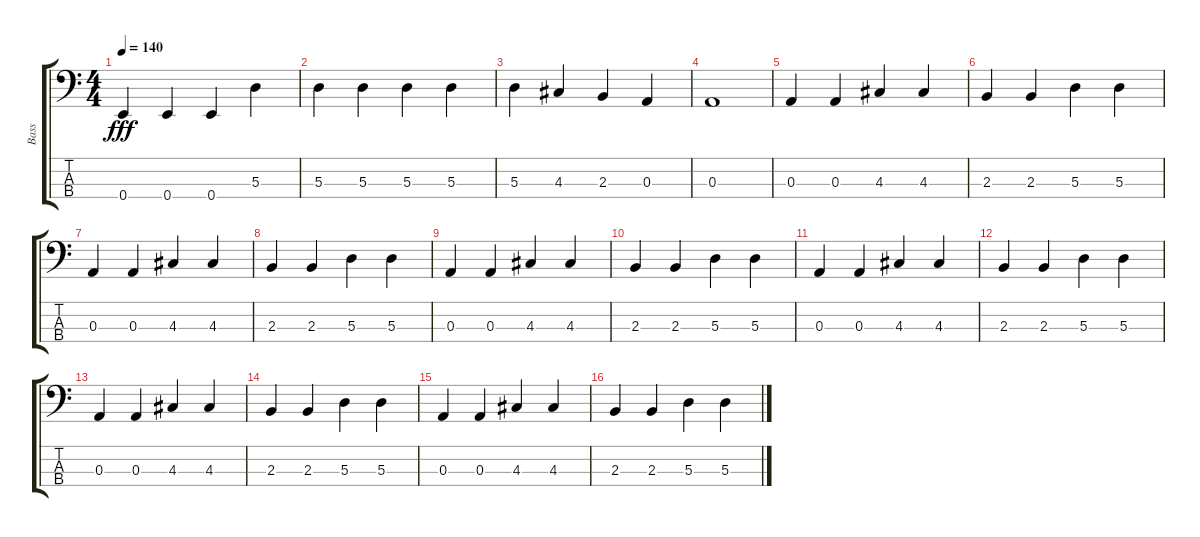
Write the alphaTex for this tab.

\track ("Bass" "Bass") {instrument acousticbass}
\staff {score tabs}
\tuning (G2 D2 A1 E1) {hide}
\ts (4 4)
\tempo 140
\clef f4
\ks c
0.4.4{dy fff} 0.4.4 0.4.4 5.3.4 |
5.3.4 5.3.4 5.3.4 5.3.4 |
5.3.4 4.3.4 2.3.4 0.3.4 |
0.3.1 |
0.3.4 0.3.4 4.3.4 4.3.4 |
2.3.4 2.3.4 5.3.4 5.3.4 |
0.3.4 0.3.4 4.3.4 4.3.4 |
2.3.4 2.3.4 5.3.4 5.3.4 |
0.3.4 0.3.4 4.3.4 4.3.4 |
2.3.4 2.3.4 5.3.4 5.3.4 |
0.3.4 0.3.4 4.3.4 4.3.4 |
2.3.4 2.3.4 5.3.4 5.3.4 |
0.3.4 0.3.4 4.3.4 4.3.4 |
2.3.4 2.3.4 5.3.4 5.3.4 |
0.3.4 0.3.4 4.3.4 4.3.4 |
2.3.4 2.3.4 5.3.4 5.3.4
